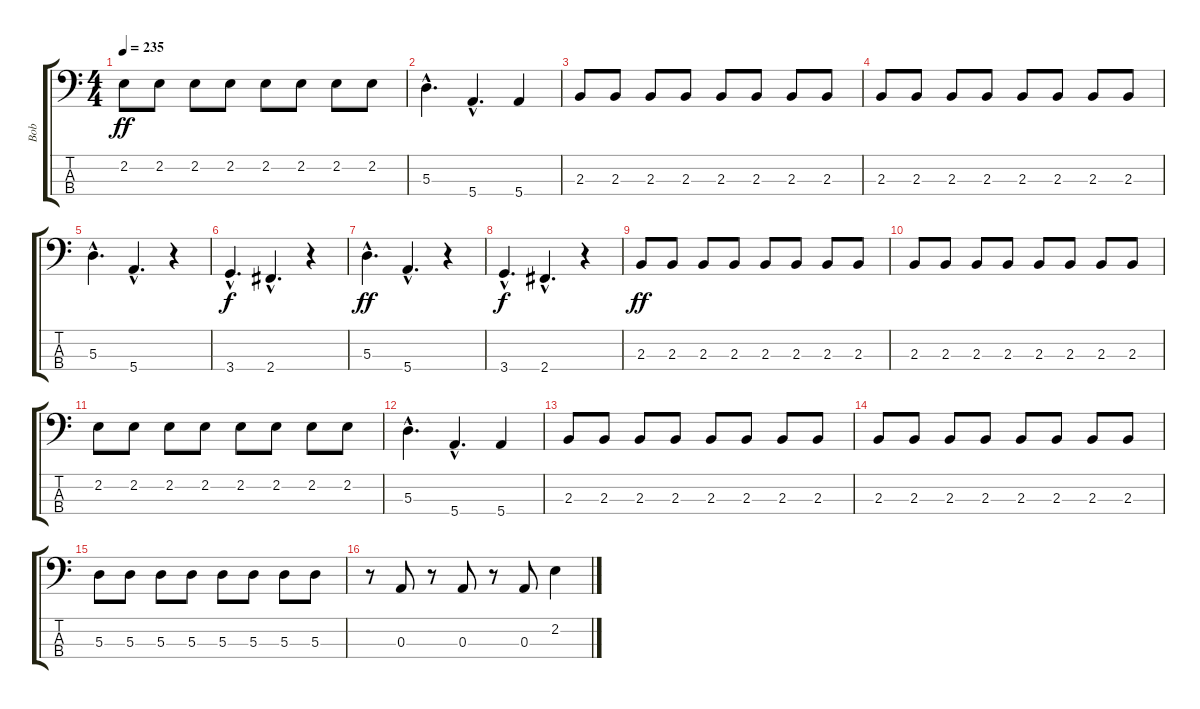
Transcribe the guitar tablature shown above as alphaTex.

\track ("Bob" "Bob") {instrument electricbassfinger}
\staff {score tabs}
\tuning (G2 D2 A1 E1) {hide}
\ts (4 4)
\tempo 235
\clef f4
\ks c
2.2.8{dy ff} 2.2.8 2.2.8 2.2.8 2.2.8 2.2.8 2.2.8 2.2.8 |
5.3{hac}.4{d} 5.4{hac}.4{d} 5.4.4 |
2.3.8 2.3.8 2.3.8 2.3.8 2.3.8 2.3.8 2.3.8 2.3.8 |
2.3.8 2.3.8 2.3.8 2.3.8 2.3.8 2.3.8 2.3.8 2.3.8 |
5.3{hac}.4{d} 5.4{hac}.4{d} r.4 |
3.4{hac}.4{d dy f} 2.4{hac}.4{d} r.4 |
5.3{hac}.4{d dy ff} 5.4{hac}.4{d} r.4 |
3.4{hac}.4{d dy f} 2.4{hac}.4{d} r.4 |
2.3.8{dy ff} 2.3.8 2.3.8 2.3.8 2.3.8 2.3.8 2.3.8 2.3.8 |
2.3.8 2.3.8 2.3.8 2.3.8 2.3.8 2.3.8 2.3.8 2.3.8 |
2.2.8 2.2.8 2.2.8 2.2.8 2.2.8 2.2.8 2.2.8 2.2.8 |
5.3{hac}.4{d} 5.4{hac}.4{d} 5.4.4 |
2.3.8 2.3.8 2.3.8 2.3.8 2.3.8 2.3.8 2.3.8 2.3.8 |
2.3.8 2.3.8 2.3.8 2.3.8 2.3.8 2.3.8 2.3.8 2.3.8 |
5.3.8 5.3.8 5.3.8 5.3.8 5.3.8 5.3.8 5.3.8 5.3.8 |
r.8 0.3.8 r.8 0.3.8 r.8 0.3.8 2.2.4
